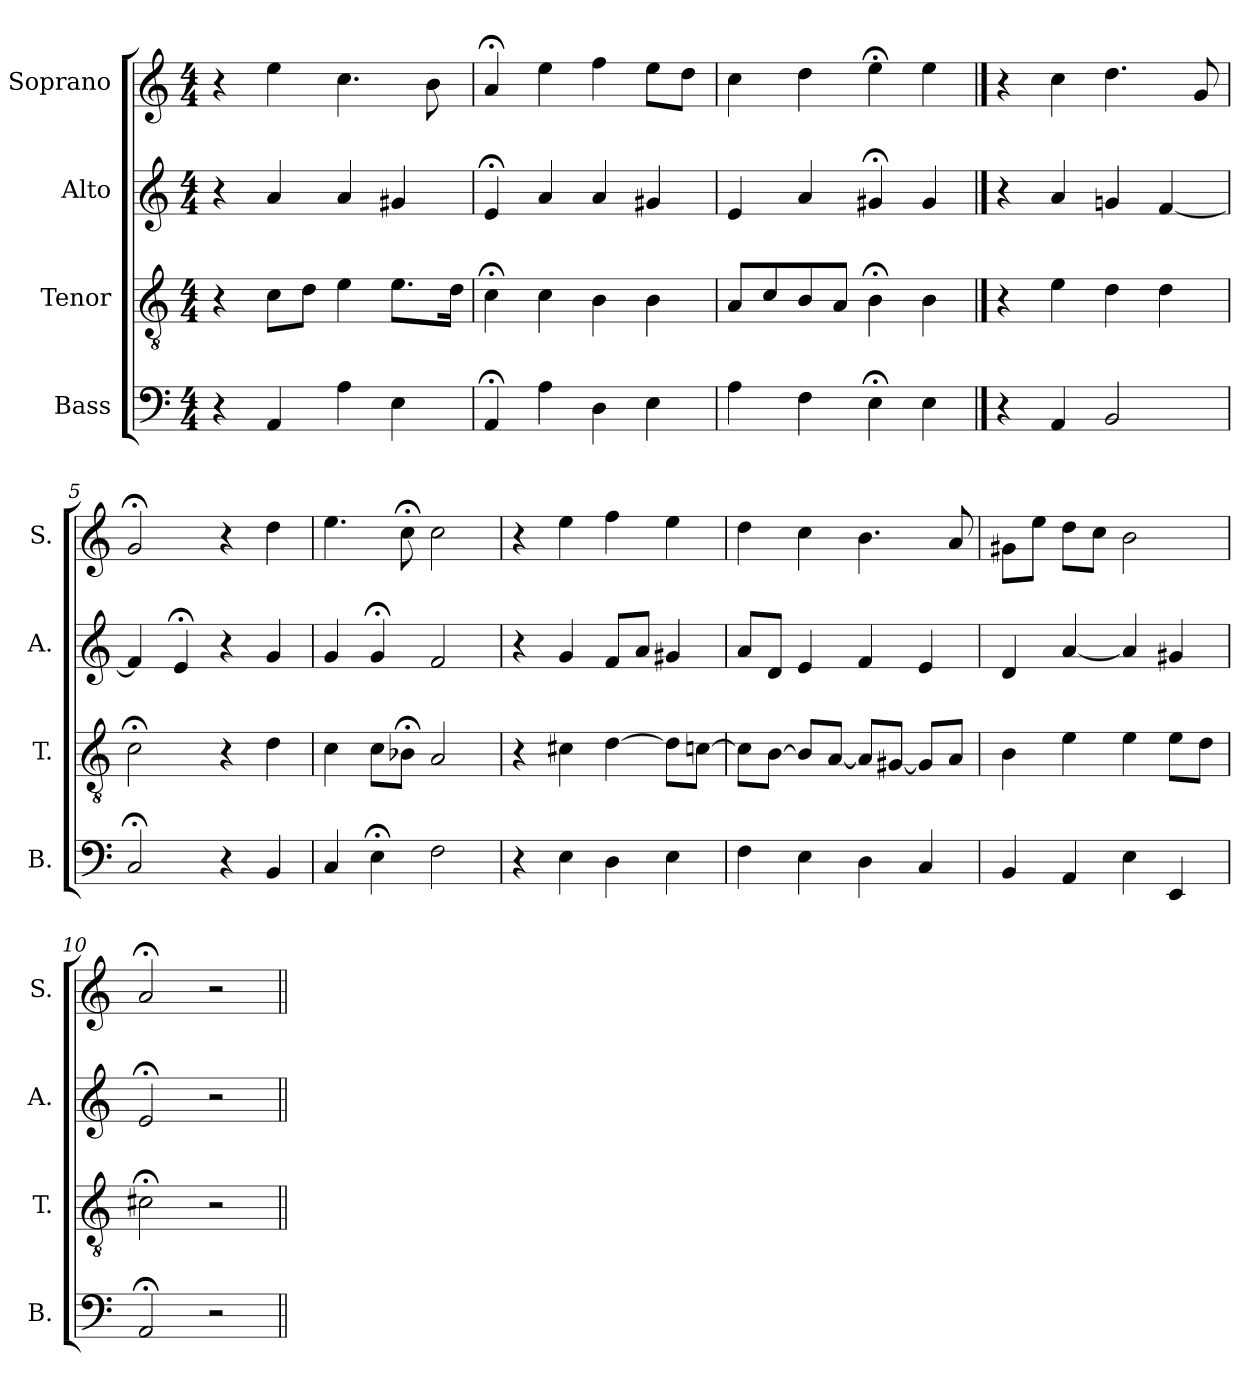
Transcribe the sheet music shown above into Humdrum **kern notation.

**kern	**kern	**kern	**kern
*part4	*part3	*part2	*part1
*staff4	*staff3	*staff2	*staff1
*I"Bass	*I"Tenor	*I"Alto	*I"Soprano
*I'B.	*I'T.	*I'A.	*I'S.
*clefF4	*clefGv2	*clefG2	*clefG2
*	*ITrd7c12	*	*
*k[]	*k[]	*k[]	*k[]
*C:	*C:	*C:	*C:
*M4/4	*M4/4	*M4/4	*M4/4
=1	=1	=1	=1
4r	4r	4r	4r
4AA/	8C\L	4a/	4ee\
.	8D\J	.	.
4A\	4E\	4a/	4.cc\
4E\	8.E\L	4g#X/	.
.	.	.	8b\
.	16D\Jk	.	.
=2	=2	=2	=2
4AA;</	4C;<\	4e;</	4a;</
4A\	4C\	4a/	4ee\
4D\	4BB\	4a/	4ff\
4E\	4BB\	4g#X/	8ee\L
.	.	.	8dd\J
=3	=3	=3	=3
4A\	8AA/L	4e/	4cc\
.	8C/	.	.
4F\	8BB/	4a/	4dd\
.	8AA/J	.	.
4E;<\	4BB;<\	4g#X;</	4ee;<\
4E\	4BB\	4g#/	4ee\
==4	==4	==4	==4
4r	4r	4r	4r
4AA/	4E\	4a/	4cc\
2BB/	4D\	4gn/	4.dd\
.	4D\	[4f/	.
.	.	.	8g/
=5	=5	=5	=5
2C;</	2C;<\	4f/]	2g;</
.	.	4e;</	.
4r	4r	4r	4r
4BB/	4D\	4g/	4dd\
!!LO:LB:g=z
=6	=6	=6	=6
4C/	4C\	4g/	4.ee\
4E;<\	8C\L	4g;</	.
.	8BB-X;<\J	.	8cc;<\
2F\	2AA/	2f/	2cc\
=7	=7	=7	=7
4r	4r	4r	4r
4E\	4C#X\	4g/	4ee\
4D\	[4D\	8f/L	4ff\
.	.	8a/J	.
4E\	8D\L]	4g#X/	4ee\
.	[8Cn\J	.	.
=8	=8	=8	=8
4F\	8C\L]	8a/L	4dd\
.	[8BB\J	8d/J	.
4E\	8BB/L]	4e/	4cc\
.	[8AA/J	.	.
4D\	8AA/L]	4f/	4.b\
.	[8GG#X/J	.	.
4C/	8GG#/L]	4e/	.
.	8AA/J	.	8a/
=9	=9	=9	=9
4BB/	4BB\	4d/	8g#X\L
.	.	.	8ee\J
4AA/	4E\	[4a/	8dd\L
.	.	.	8cc\J
4E\	4E\	4a/]	2b\
4EE/	8E\L	4g#X/	.
.	8D\J	.	.
=10	=10	=10	=10
2AA;</	2C#X;<\	2e;</	2a;</
2r	2r	2r	2r
=||	=||	=||	=||
*-	*-	*-	*-
